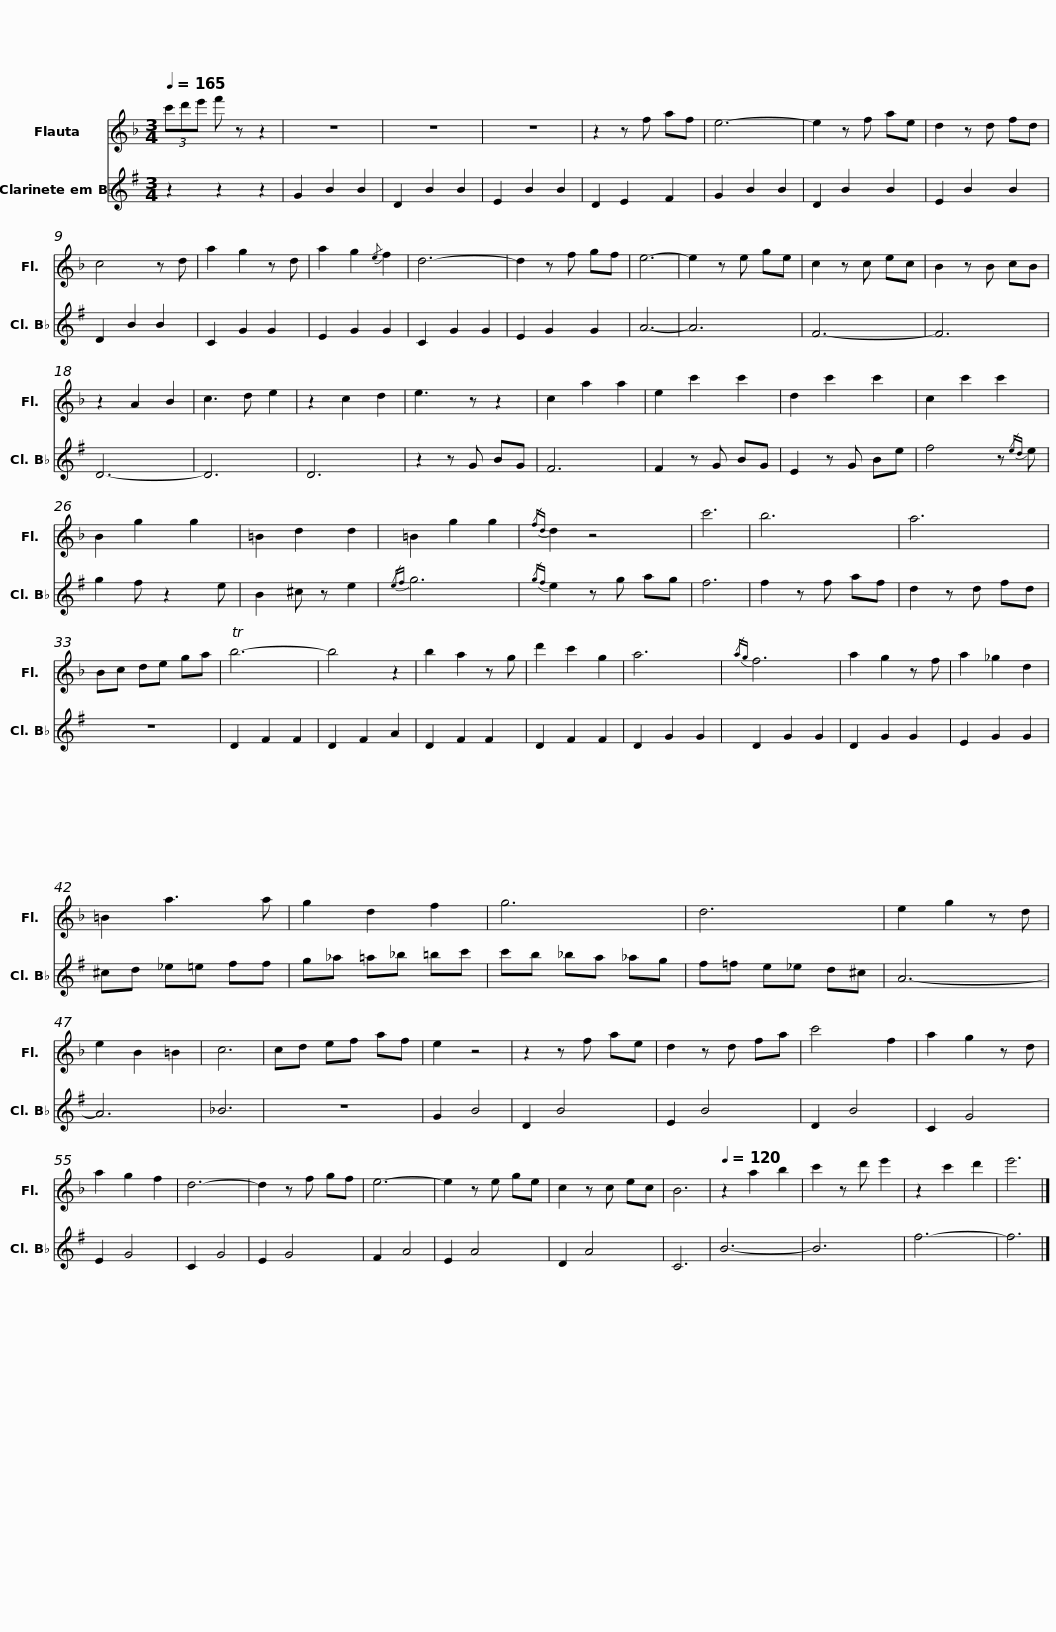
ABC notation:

X:1
%%score 1 2
L:1/8
Q:1/4=165
M:3/4
I:linebreak $
K:F
V:1 treble
V:2 treble transpose=-2
V:1
 (3c'd'e' f' z z2 | z6 | z6 | z6 | z2 z f af | %5
 e6- | e2 z f ae | d2 z d fd |$ c4 z d | a2 g2 z d | %10
 a2 g2{/e} f2 | d6- | d2 z f gf | e6- | e2 z e ge | %15
 c2 z c ec | B2 z B cB |$ z2 A2 B2 | c3 d e2 | z2 c2 d2 | %20
 e3 z z2 | c2 a2 a2 | e2 c'2 c'2 | d2 c'2 c'2 | c2 c'2 c'2 | %25
 B2 g2 g2 |$ =B2 d2 d2 | =B2 g2 g2 |{/fd} d2 z4 | c'6 | %30
 b6 | a6 | Bc de ga | Tb6- | b4 z2 |$ %35
 b2 a2 z g | d'2 c'2 g2 | a6 |{/ag} f6 | a2 g2 z f | %40
 a2 _g2 d2 | =B2 a3 a |$ g2 d2 f2 | g6 | d6 | %45
 e2 g2 z d | e2 B2 =B2 | c6 |$ cd ef af | e2 z4 | %50
 z2 z f ae | d2 z d fa | c'4 f2 | a2 g2 z d | a2 g2 f2 | %55
 d6- | d2 z f gf | e6- |$ e2 z e ge | c2 z c ec | %60
 B6 |[Q:1/4=120] z2 a2 b2 | c'2 z d' e'2 | z2 c'2 d'2 | e'6 |] %65
V:2
[K:G] z2 z2 z2 | G2 B2 B2 | D2 B2 B2 | E2 B2 B2 | D2 E2 F2 | %5
 G2 B2 B2 | D2 B2 B2 | E2 B2 B2 |$ D2 B2 B2 | C2 G2 G2 | %10
 E2 G2 G2 | C2 G2 G2 | E2 G2 G2 | A6- | A6 | %15
 F6- | F6 |$ D6- | D6 | D6 | %20
 z2 z G BG | F6 | F2 z G BG | E2 z G Be | f4 z{/ed} e | %25
 g2 f z2 e |$ B2 ^c z e2 |{/ef} g6 |{/gf} e2 z g ag | f6 | %30
 f2 z f af | d2 z d fd | z6 | D2 F2 F2 | D2 F2 A2 |$ %35
 D2 F2 F2 | D2 F2 F2 | D2 G2 G2 | D2 G2 G2 | D2 G2 G2 | %40
 E2 G2 G2 | ^cd _e=e ff |$ g_a =a_b =bc' | c'b _ba _ag | f=f e_e d^c | %45
 A6- | A6 | _B6 |$ z6 | G2 B4 | %50
 D2 B4 | E2 B4 | D2 B4 | C2 G4 | E2 G4 | %55
 C2 G4 | E2 G4 | F2 A4 |$ E2 A4 | D2 A4 | %60
 C6 | B6- | B6 | f6- | f6 |] %65
